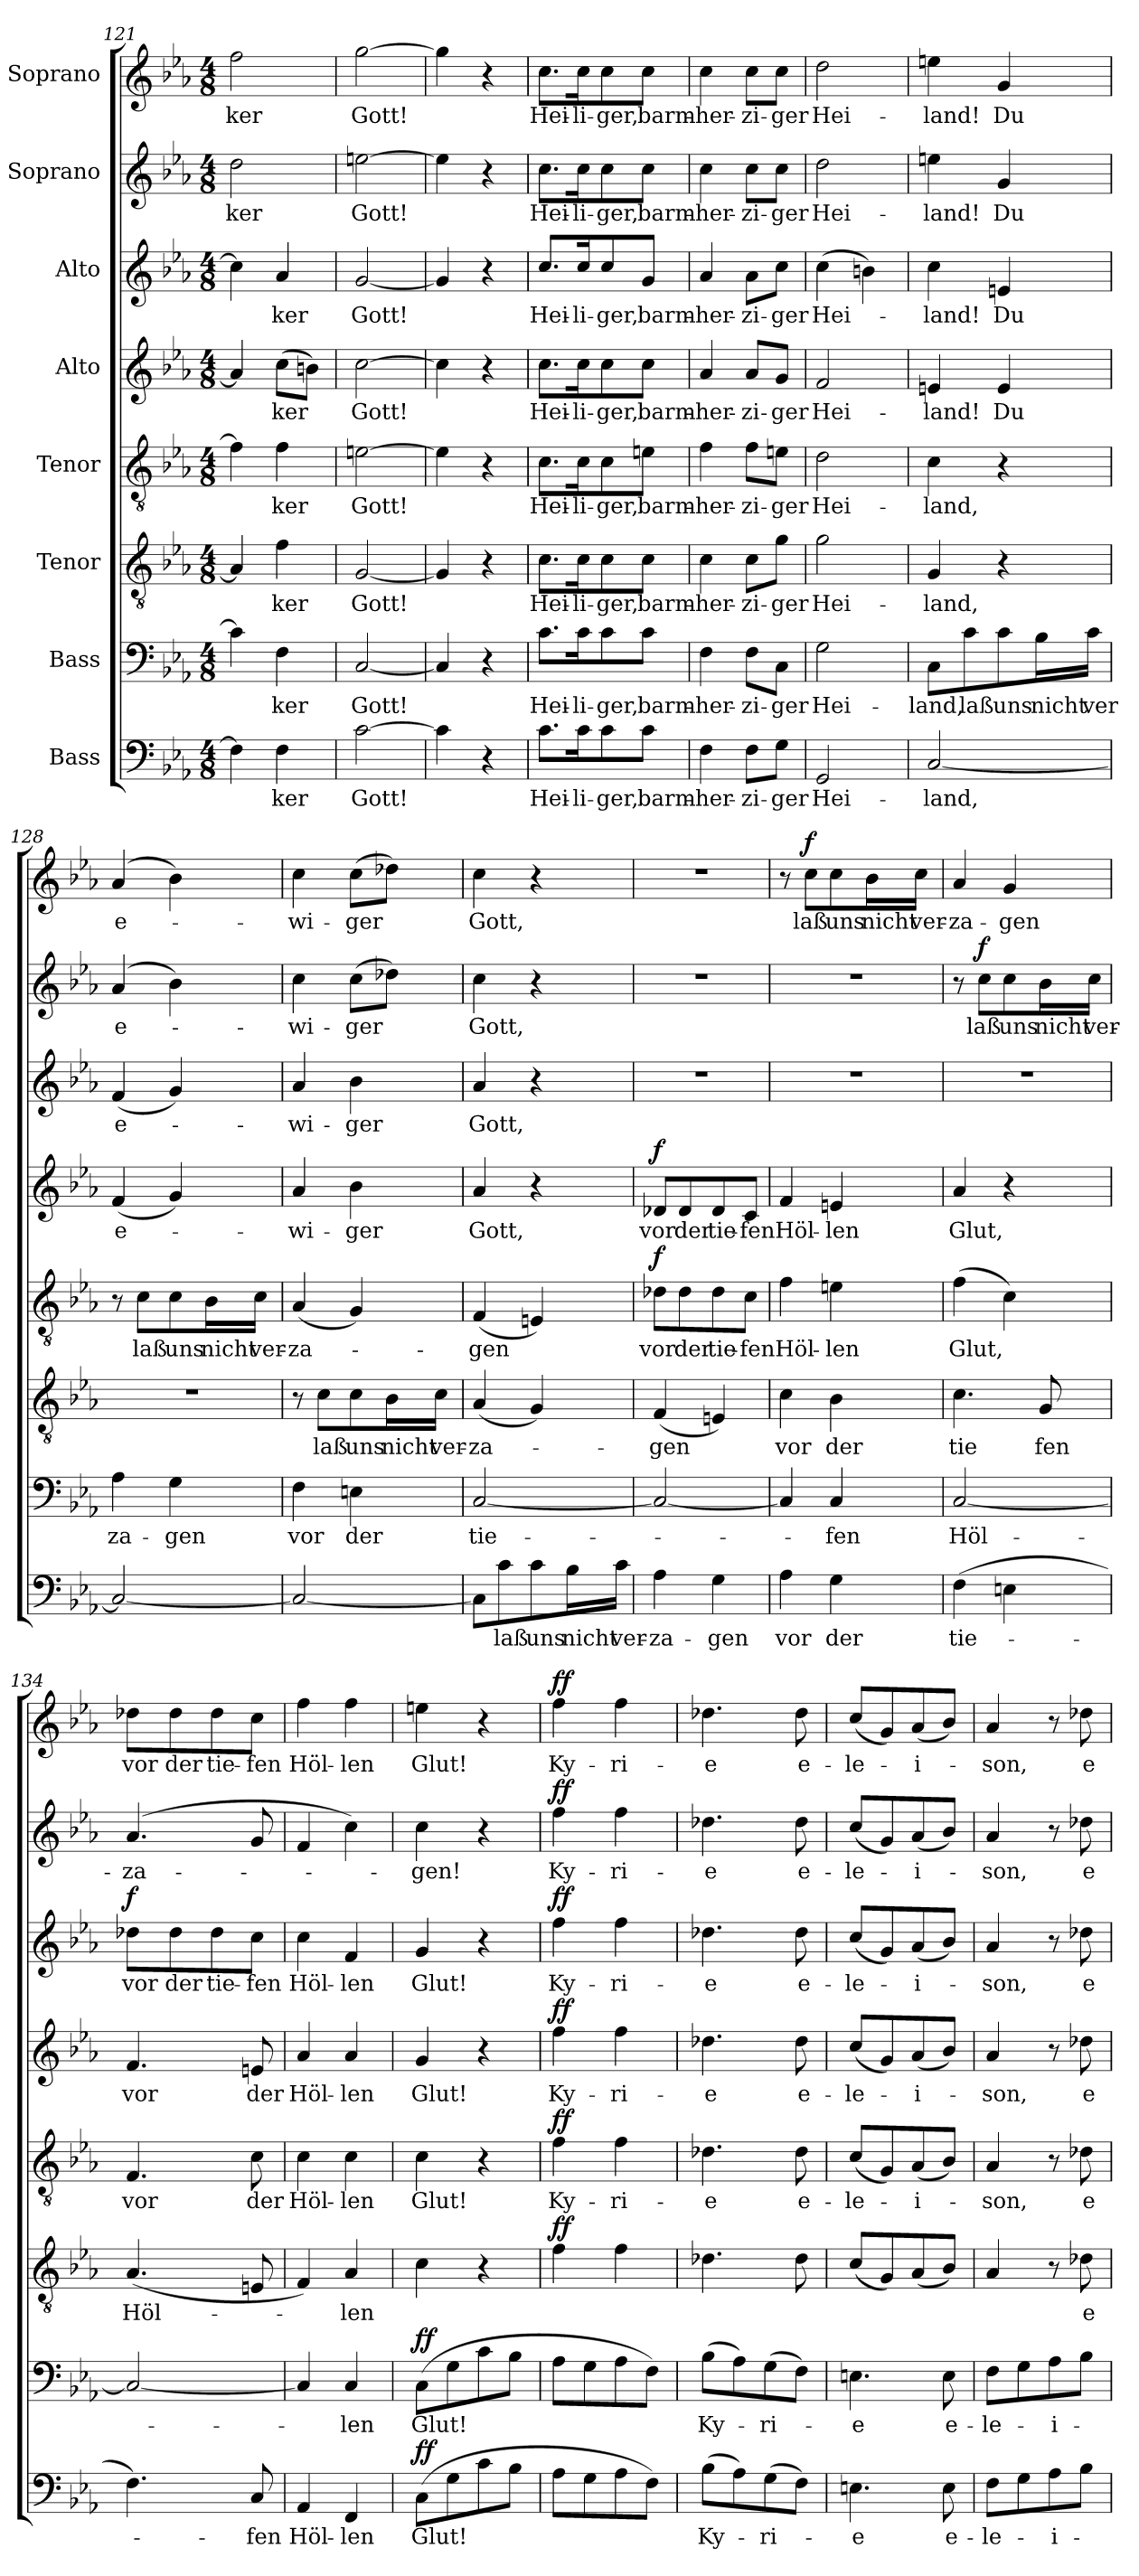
**kern	**text	**dynam	**kern	**text	**dynam	**kern	**text	**dynam	**kern	**text	**dynam	**kern	**text	**dynam	**kern	**text	**dynam	**kern	**text	**dynam	**kern	**text	**dynam
*part8	*part8	*part8	*part7	*part7	*part7	*part6	*part6	*part6	*part5	*part5	*part5	*part4	*part4	*part4	*part3	*part3	*part3	*part2	*part2	*part2	*part1	*part1	*part1
*staff8	*staff8	*staff8	*staff7	*staff7	*staff7	*staff6	*staff6	*staff6	*staff5	*staff5	*staff5	*staff4	*staff4	*staff4	*staff3	*staff3	*staff3	*staff2	*staff2	*staff2	*staff1	*staff1	*staff1
*I"Bass	*	*	*I"Bass	*	*	*I"Tenor	*	*	*I"Tenor	*	*	*I"Alto	*	*	*I"Alto	*	*	*I"Soprano	*	*	*I"Soprano	*	*
*clefF4	*	*	*clefF4	*	*	*clefGv2	*	*	*clefGv2	*	*	*clefG2	*	*	*clefG2	*	*	*clefG2	*	*	*clefG2	*	*
*k[b-e-a-]	*	*	*k[b-e-a-]	*	*	*k[b-e-a-]	*	*	*k[b-e-a-]	*	*	*k[b-e-a-]	*	*	*k[b-e-a-]	*	*	*k[b-e-a-]	*	*	*k[b-e-a-]	*	*
*E-:	*	*	*E-:	*	*	*E-:	*	*	*E-:	*	*	*E-:	*	*	*E-:	*	*	*E-:	*	*	*E-:	*	*
*M4/8	*	*	*M4/8	*	*	*M4/8	*	*	*M4/8	*	*	*M4/8	*	*	*M4/8	*	*	*M4/8	*	*	*M4/8	*	*
=121	=121	=121	=121	=121	=121	=121	=121	=121	=121	=121	=121	=121	=121	=121	=121	=121	=121	=121	=121	=121	=121	=121	=121
!	!	!	!	!	!	!	!	!	!	!	!	!	!	!	!	!	!	!	!LO:LY:b	!	!	!LO:LY:b	!
4F\]	.	.	4c\]	.	.	4A-/]	.	.	4f\]	.	.	4a-/]	.	.	4cc\]	.	.	2dd\	-ker	.	2ff\	-ker	.
!	!LO:LY:b	!	!	!LO:LY:b	!	!	!LO:LY:b	!	!	!LO:LY:b	!	!	!LO:LY:b	!	!	!LO:LY:b	!	!	!	!	!	!	!
4F\	-ker	.	4F\	-ker	.	4f\	-ker	.	4f\	-ker	.	(>8cc\L	-ker	.	4a-/	-ker	.	.	.	.	.	.	.
.	.	.	.	.	.	.	.	.	.	.	.	8bn\J)	.	.	.	.	.	.	.	.	.	.	.
=122	=122	=122	=122	=122	=122	=122	=122	=122	=122	=122	=122	=122	=122	=122	=122	=122	=122	=122	=122	=122	=122	=122	=122
!	!LO:LY:b	!	!	!LO:LY:b	!	!	!LO:LY:b	!	!	!LO:LY:b	!	!	!LO:LY:b	!	!	!LO:LY:b	!	!	!LO:LY:b	!	!	!LO:LY:b	!
[2c\	Gott!	.	[2C/	Gott!	.	[2G/	Gott!	.	[2en\	Gott!	.	[2cc\	Gott!	.	[2g/	Gott!	.	[2een\	Gott!	.	[2gg\	Gott!	.
=123	=123	=123	=123	=123	=123	=123	=123	=123	=123	=123	=123	=123	=123	=123	=123	=123	=123	=123	=123	=123	=123	=123	=123
4c\]	.	.	4C/]	.	.	4G/]	.	.	4e\]	.	.	4cc\]	.	.	4g/]	.	.	4ee\]	.	.	4gg\]	.	.
4r	.	.	4r	.	.	4r	.	.	4r	.	.	4r	.	.	4r	.	.	4r	.	.	4r	.	.
=124	=124	=124	=124	=124	=124	=124	=124	=124	=124	=124	=124	=124	=124	=124	=124	=124	=124	=124	=124	=124	=124	=124	=124
!	!LO:LY:b	!	!	!LO:LY:b	!	!	!LO:LY:b	!	!	!LO:LY:b	!	!	!LO:LY:b	!	!	!LO:LY:b	!	!	!LO:LY:b	!	!	!LO:LY:b	!
8.c\L	Hei-	.	8.c\L	Hei-	.	8.c\L	Hei-	.	8.c\L	Hei-	.	8.cc\L	Hei-	.	8.cc/L	Hei-	.	8.cc\L	Hei-	.	8.cc\L	Hei-	.
!	!LO:LY:b	!	!	!LO:LY:b	!	!	!LO:LY:b	!	!	!LO:LY:b	!	!	!LO:LY:b	!	!	!LO:LY:b	!	!	!LO:LY:b	!	!	!LO:LY:b	!
16c\K	-li-	.	16c\K	-li-	.	16c\K	-li-	.	16c\K	-li-	.	16cc\K	-li-	.	16cc/K	-li-	.	16cc\K	-li-	.	16cc\K	-li-	.
!	!LO:LY:b	!	!	!LO:LY:b	!	!	!LO:LY:b	!	!	!LO:LY:b	!	!	!LO:LY:b	!	!	!LO:LY:b	!	!	!LO:LY:b	!	!	!LO:LY:b	!
8c\	-ger,	.	8c\	-ger,	.	8c\	-ger,	.	8c\	-ger,	.	8cc\	-ger,	.	8cc/	-ger,	.	8cc\	-ger,	.	8cc\	-ger,	.
!	!LO:LY:b	!	!	!LO:LY:b	!	!	!LO:LY:b	!	!	!LO:LY:b	!	!	!LO:LY:b	!	!	!LO:LY:b	!	!	!LO:LY:b	!	!	!LO:LY:b	!
8c\J	barm-	.	8c\J	barm-	.	8c\J	barm-	.	8en\J	barm-	.	8cc\J	barm-	.	8g/J	barm-	.	8cc\J	barm-	.	8cc\J	barm-	.
=125	=125	=125	=125	=125	=125	=125	=125	=125	=125	=125	=125	=125	=125	=125	=125	=125	=125	=125	=125	=125	=125	=125	=125
!	!LO:LY:b	!	!	!LO:LY:b	!	!	!LO:LY:b	!	!	!LO:LY:b	!	!	!LO:LY:b	!	!	!LO:LY:b	!	!	!LO:LY:b	!	!	!LO:LY:b	!
4F\	-her-	.	4F\	-her-	.	4c\	-her-	.	4f\	-her-	.	4a-/	-her-	.	4a-/	-her-	.	4cc\	-her-	.	4cc\	-her-	.
!	!LO:LY:b	!	!	!LO:LY:b	!	!	!LO:LY:b	!	!	!LO:LY:b	!	!	!LO:LY:b	!	!	!LO:LY:b	!	!	!LO:LY:b	!	!	!LO:LY:b	!
8F\L	-zi-	.	8F\L	-zi-	.	8c\L	-zi-	.	8f\L	-zi-	.	8a-/L	-zi-	.	8a-\L	-zi-	.	8cc\L	-zi-	.	8cc\L	-zi-	.
!	!LO:LY:b	!	!	!LO:LY:b	!	!	!LO:LY:b	!	!	!LO:LY:b	!	!	!LO:LY:b	!	!	!LO:LY:b	!	!	!LO:LY:b	!	!	!LO:LY:b	!
8G\J	-ger	.	8C\J	-ger	.	8g\J	-ger	.	8en\J	-ger	.	8g/J	-ger	.	8cc\J	-ger	.	8cc\J	-ger	.	8cc\J	-ger	.
=126	=126	=126	=126	=126	=126	=126	=126	=126	=126	=126	=126	=126	=126	=126	=126	=126	=126	=126	=126	=126	=126	=126	=126
!	!LO:LY:b	!	!	!LO:LY:b	!	!	!LO:LY:b	!	!	!LO:LY:b	!	!	!LO:LY:b	!	!	!LO:LY:b	!	!	!LO:LY:b	!	!	!LO:LY:b	!
2GG/	Hei-	.	2G\	Hei-	.	2g\	Hei-	.	2d\	Hei-	.	2f/	Hei-	.	(>4cc\	Hei-	.	2dd\	Hei-	.	2dd\	Hei-	.
.	.	.	.	.	.	.	.	.	.	.	.	.	.	.	4bn\)	.	.	.	.	.	.	.	.
!!LO:PB:g=z
=127	=127	=127	=127	=127	=127	=127	=127	=127	=127	=127	=127	=127	=127	=127	=127	=127	=127	=127	=127	=127	=127	=127	=127
!	!LO:LY:b	!	!	!LO:LY:b	!	!	!LO:LY:b	!	!	!LO:LY:b	!	!	!LO:LY:b	!	!	!LO:LY:b	!	!	!LO:LY:b	!	!	!LO:LY:b	!
[2C/	-land,	.	8C\L	-land,	.	4G/	-land,	.	4c\	-land,	.	4en/	-land!	.	4cc\	-land!	.	4een\	-land!	.	4een\	-land!	.
!	!	!	!	!LO:LY:b	!	!	!	!	!	!	!	!	!	!	!	!	!	!	!	!	!	!	!
.	.	.	8c\	laß	.	.	.	.	.	.	.	.	.	.	.	.	.	.	.	.	.	.	.
!	!	!	!	!LO:LY:b	!	!	!	!	!	!	!	!	!LO:LY:b	!	!	!LO:LY:b	!	!	!LO:LY:b	!	!	!LO:LY:b	!
.	.	.	8c\	uns	.	4r	.	.	4r	.	.	4e/	Du	.	4en/	Du	.	4g/	Du	.	4g/	Du	.
!	!	!	!	!LO:LY:b	!	!	!	!	!	!	!	!	!	!	!	!	!	!	!	!	!	!	!
.	.	.	16B-\L	nicht	.	.	.	.	.	.	.	.	.	.	.	.	.	.	.	.	.	.	.
!	!	!	!	!LO:LY:b	!	!	!	!	!	!	!	!	!	!	!	!	!	!	!	!	!	!	!
.	.	.	16c\JJ	ver	.	.	.	.	.	.	.	.	.	.	.	.	.	.	.	.	.	.	.
=128	=128	=128	=128	=128	=128	=128	=128	=128	=128	=128	=128	=128	=128	=128	=128	=128	=128	=128	=128	=128	=128	=128	=128
!	!	!	!	!LO:LY:b	!	!	!	!	!	!	!	!	!LO:LY:b	!	!	!LO:LY:b	!	!	!LO:LY:b	!	!	!LO:LY:b	!
2C/_	.	.	4A-\	za-	.	2r	.	.	8r	.	.	(<4f/	e-	.	(<4f/	e-	.	(>4a-/	e-	.	(>4a-/	e-	.
!	!	!	!	!	!	!	!	!	!	!LO:LY:b	!	!	!	!	!	!	!	!	!	!	!	!	!
.	.	.	.	.	.	.	.	.	8c\L	laß	.	.	.	.	.	.	.	.	.	.	.	.	.
!	!	!	!	!LO:LY:b	!	!	!	!	!	!LO:LY:b	!	!	!	!	!	!	!	!	!	!	!	!	!
.	.	.	4G\	-gen	.	.	.	.	8c\	uns	.	4g/)	.	.	4g/)	.	.	4b-\)	.	.	4b-\)	.	.
!	!	!	!	!	!	!	!	!	!	!LO:LY:b	!	!	!	!	!	!	!	!	!	!	!	!	!
.	.	.	.	.	.	.	.	.	16B-\L	nicht	.	.	.	.	.	.	.	.	.	.	.	.	.
!	!	!	!	!	!	!	!	!	!	!LO:LY:b	!	!	!	!	!	!	!	!	!	!	!	!	!
.	.	.	.	.	.	.	.	.	16c\JJ	ver-	.	.	.	.	.	.	.	.	.	.	.	.	.
=129	=129	=129	=129	=129	=129	=129	=129	=129	=129	=129	=129	=129	=129	=129	=129	=129	=129	=129	=129	=129	=129	=129	=129
!	!	!	!	!LO:LY:b	!	!	!	!	!	!LO:LY:b	!	!	!LO:LY:b	!	!	!LO:LY:b	!	!	!LO:LY:b	!	!	!LO:LY:b	!
2C/_	.	.	4F\	vor	.	8r	.	.	(<4A-/	-za-	.	4a-/	-wi-	.	4a-/	-wi-	.	4cc\	-wi-	.	4cc\	-wi-	.
!	!	!	!	!	!	!	!LO:LY:b	!	!	!	!	!	!	!	!	!	!	!	!	!	!	!	!
.	.	.	.	.	.	8c\L	laß	.	.	.	.	.	.	.	.	.	.	.	.	.	.	.	.
!	!	!	!	!LO:LY:b	!	!	!LO:LY:b	!	!	!	!	!	!LO:LY:b	!	!	!LO:LY:b	!	!	!LO:LY:b	!	!	!LO:LY:b	!
.	.	.	4En\	der	.	8c\	uns	.	4G/)	.	.	4b-\	-ger	.	4b-\	-ger	.	(>8cc\L	-ger	.	(>8cc\L	-ger	.
!	!	!	!	!	!	!	!LO:LY:b	!	!	!	!	!	!	!	!	!	!	!	!	!	!	!	!
.	.	.	.	.	.	16B-\L	nicht	.	.	.	.	.	.	.	.	.	.	8dd-X\J)	.	.	8dd-X\J)	.	.
!	!	!	!	!	!	!	!LO:LY:b	!	!	!	!	!	!	!	!	!	!	!	!	!	!	!	!
.	.	.	.	.	.	16c\JJ	ver-	.	.	.	.	.	.	.	.	.	.	.	.	.	.	.	.
=130	=130	=130	=130	=130	=130	=130	=130	=130	=130	=130	=130	=130	=130	=130	=130	=130	=130	=130	=130	=130	=130	=130	=130
!	!	!	!	!LO:LY:b	!	!	!LO:LY:b	!	!	!LO:LY:b	!	!	!LO:LY:b	!	!	!LO:LY:b	!	!	!LO:LY:b	!	!	!LO:LY:b	!
8C\L]	.	.	[2C/	tie-	.	(<4A-/	-za-	.	(<4F/	-gen	.	4a-/	Gott,	.	4a-/	Gott,	.	4cc\	Gott,	.	4cc\	Gott,	.
!	!LO:LY:b	!	!	!	!	!	!	!	!	!	!	!	!	!	!	!	!	!	!	!	!	!	!
8c\	laß	.	.	.	.	.	.	.	.	.	.	.	.	.	.	.	.	.	.	.	.	.	.
!	!LO:LY:b	!	!	!	!	!	!	!	!	!	!	!	!	!	!	!	!	!	!	!	!	!	!
8c\	uns	.	.	.	.	4G/)	.	.	4En/)	.	.	4r	.	.	4r	.	.	4r	.	.	4r	.	.
!	!LO:LY:b	!	!	!	!	!	!	!	!	!	!	!	!	!	!	!	!	!	!	!	!	!	!
16B-\L	nicht	.	.	.	.	.	.	.	.	.	.	.	.	.	.	.	.	.	.	.	.	.	.
!	!LO:LY:b	!	!	!	!	!	!	!	!	!	!	!	!	!	!	!	!	!	!	!	!	!	!
16c\JJ	ver-	.	.	.	.	.	.	.	.	.	.	.	.	.	.	.	.	.	.	.	.	.	.
=131	=131	=131	=131	=131	=131	=131	=131	=131	=131	=131	=131	=131	=131	=131	=131	=131	=131	=131	=131	=131	=131	=131	=131
!	!LO:LY:b	!	!	!	!	!	!LO:LY:b	!	!	!LO:LY:b	!LO:DY:a	!	!LO:LY:b	!LO:DY:a	!	!	!	!	!	!	!	!	!
4A-\	-za-	.	2C/_	.	.	(<4F/	-gen	.	8d-X\L	vor	f	8d-X/L	vor	f	2r	.	.	2r	.	.	2r	.	.
!	!	!	!	!	!	!	!	!	!	!LO:LY:b	!	!	!LO:LY:b	!	!	!	!	!	!	!	!	!	!
.	.	.	.	.	.	.	.	.	8d-\	der	.	8d-/	der	.	.	.	.	.	.	.	.	.	.
!	!LO:LY:b	!	!	!	!	!	!	!	!	!LO:LY:b	!	!	!LO:LY:b	!	!	!	!	!	!	!	!	!	!
4G\	-gen	.	.	.	.	4En/)	.	.	8d-\	tie-	.	8d-/	tie-	.	.	.	.	.	.	.	.	.	.
!	!	!	!	!	!	!	!	!	!	!LO:LY:b	!	!	!LO:LY:b	!	!	!	!	!	!	!	!	!	!
.	.	.	.	.	.	.	.	.	8c\J	-fen	.	8c/J	-fen	.	.	.	.	.	.	.	.	.	.
!!LO:PB:g=z
=132	=132	=132	=132	=132	=132	=132	=132	=132	=132	=132	=132	=132	=132	=132	=132	=132	=132	=132	=132	=132	=132	=132	=132
!	!LO:LY:b	!	!	!	!	!	!LO:LY:b	!	!	!LO:LY:b	!	!	!LO:LY:b	!	!	!	!	!	!	!	!	!	!
4A-\	vor	.	4C/]	.	.	4c\	vor	.	4f\	Höl-	.	4f/	Höl-	.	2r	.	.	2r	.	.	8r	.	.
!	!	!	!	!	!	!	!	!	!	!	!	!	!	!	!	!	!	!	!	!	!	!LO:LY:b	!LO:DY:a
.	.	.	.	.	.	.	.	.	.	.	.	.	.	.	.	.	.	.	.	.	8cc\L	laß	f
!	!LO:LY:b	!	!	!LO:LY:b	!	!	!LO:LY:b	!	!	!LO:LY:b	!	!	!LO:LY:b	!	!	!	!	!	!	!	!	!LO:LY:b	!
4G\	der	.	4C/	-fen	.	4B-\	der	.	4en\	-len	.	4en/	-len	.	.	.	.	.	.	.	8cc\	uns	.
!	!	!	!	!	!	!	!	!	!	!	!	!	!	!	!	!	!	!	!	!	!	!LO:LY:b	!
.	.	.	.	.	.	.	.	.	.	.	.	.	.	.	.	.	.	.	.	.	16b-\L	nicht	.
!	!	!	!	!	!	!	!	!	!	!	!	!	!	!	!	!	!	!	!	!	!	!LO:LY:b	!
.	.	.	.	.	.	.	.	.	.	.	.	.	.	.	.	.	.	.	.	.	16cc\JJ	ver-	.
=133	=133	=133	=133	=133	=133	=133	=133	=133	=133	=133	=133	=133	=133	=133	=133	=133	=133	=133	=133	=133	=133	=133	=133
!	!LO:LY:b	!	!	!LO:LY:b	!	!	!LO:LY:b	!	!	!LO:LY:b	!	!	!LO:LY:b	!	!	!	!	!	!	!	!	!LO:LY:b	!
(>4F\	tie-	.	[2C/	Höl-	.	4.c\	tie	.	(>4f\	Glut,	.	4a-/	Glut,	.	2r	.	.	8r	.	.	4a-/	-za-	.
!	!	!	!	!	!	!	!	!	!	!	!	!	!	!	!	!	!	!	!LO:LY:b	!LO:DY:a	!	!	!
.	.	.	.	.	.	.	.	.	.	.	.	.	.	.	.	.	.	8cc\L	laß	f	.	.	.
!	!	!	!	!	!	!	!	!	!	!	!	!	!	!	!	!	!	!	!LO:LY:b	!	!	!LO:LY:b	!
4En\	.	.	.	.	.	.	.	.	4c\)	.	.	4r	.	.	.	.	.	8cc\	uns	.	4g/	-gen	.
!	!	!	!	!	!	!	!LO:LY:b	!	!	!	!	!	!	!	!	!	!	!	!LO:LY:b	!	!	!	!
.	.	.	.	.	.	8G/	fen	.	.	.	.	.	.	.	.	.	.	16b-\L	nicht	.	.	.	.
!	!	!	!	!	!	!	!	!	!	!	!	!	!	!	!	!	!	!	!LO:LY:b	!	!	!	!
.	.	.	.	.	.	.	.	.	.	.	.	.	.	.	.	.	.	16cc\JJ	ver-	.	.	.	.
=134	=134	=134	=134	=134	=134	=134	=134	=134	=134	=134	=134	=134	=134	=134	=134	=134	=134	=134	=134	=134	=134	=134	=134
!	!	!	!	!	!	!	!LO:LY:b	!	!	!LO:LY:b	!	!	!LO:LY:b	!	!	!LO:LY:b	!LO:DY:a	!	!LO:LY:b	!	!	!LO:LY:b	!
4.F\)	.	.	2C/_	.	.	(<4.A-/	Höl-	.	4.F/	vor	.	4.f/	vor	.	8dd-X\L	vor	f	(>4.a-/	-za-	.	8dd-X\L	vor	.
!	!	!	!	!	!	!	!	!	!	!	!	!	!	!	!	!LO:LY:b	!	!	!	!	!	!LO:LY:b	!
.	.	.	.	.	.	.	.	.	.	.	.	.	.	.	8dd-\	der	.	.	.	.	8dd-\	der	.
!	!	!	!	!	!	!	!	!	!	!	!	!	!	!	!	!LO:LY:b	!	!	!	!	!	!LO:LY:b	!
.	.	.	.	.	.	.	.	.	.	.	.	.	.	.	8dd-\	tie-	.	.	.	.	8dd-\	tie-	.
!	!LO:LY:b	!	!	!	!	!	!	!	!	!LO:LY:b	!	!	!LO:LY:b	!	!	!LO:LY:b	!	!	!	!	!	!LO:LY:b	!
8C/	-fen	.	.	.	.	8En/	.	.	8c\	der	.	8en/	der	.	8cc\J	-fen	.	8g/	.	.	8cc\J	-fen	.
=135	=135	=135	=135	=135	=135	=135	=135	=135	=135	=135	=135	=135	=135	=135	=135	=135	=135	=135	=135	=135	=135	=135	=135
!	!LO:LY:b	!	!	!	!	!	!	!	!	!LO:LY:b	!	!	!LO:LY:b	!	!	!LO:LY:b	!	!	!	!	!	!LO:LY:b	!
4AA-/	Höl-	.	4C/]	.	.	4F/)	.	.	4c\	Höl-	.	4a-/	Höl-	.	4cc\	Höl-	.	4f/	.	.	4ff\	Höl-	.
!	!LO:LY:b	!	!	!LO:LY:b	!	!	!LO:LY:b	!	!	!LO:LY:b	!	!	!LO:LY:b	!	!	!LO:LY:b	!	!	!	!	!	!LO:LY:b	!
4FF/	-len	.	4C/	-len	.	4A-/	-len	.	4c\	-len	.	4a-/	-len	.	4f/	-len	.	4cc\)	.	.	4ff\	-len	.
=136	=136	=136	=136	=136	=136	=136	=136	=136	=136	=136	=136	=136	=136	=136	=136	=136	=136	=136	=136	=136	=136	=136	=136
!	!LO:LY:b	!LO:DY:a	!	!LO:LY:b	!LO:DY:a	!	!	!	!	!LO:LY:b	!	!	!LO:LY:b	!	!	!LO:LY:b	!	!	!LO:LY:b	!	!	!LO:LY:b	!
(>8C\L	Glut!	ff	(>8C\L	Glut!	ff	4c\	.	.	4c\	Glut!	.	4g/	Glut!	.	4g/	Glut!	.	4cc\	-gen!	.	4een\	Glut!	.
8G\	.	.	8G\	.	.	.	.	.	.	.	.	.	.	.	.	.	.	.	.	.	.	.	.
8c\	.	.	8c\	.	.	4r	.	.	4r	.	.	4r	.	.	4r	.	.	4r	.	.	4r	.	.
8B-\J	.	.	8B-\J	.	.	.	.	.	.	.	.	.	.	.	.	.	.	.	.	.	.	.	.
=137	=137	=137	=137	=137	=137	=137	=137	=137	=137	=137	=137	=137	=137	=137	=137	=137	=137	=137	=137	=137	=137	=137	=137
!	!	!	!	!	!	!	!	!LO:DY:a	!	!LO:LY:b	!LO:DY:a	!	!LO:LY:b	!LO:DY:a	!	!LO:LY:b	!LO:DY:a	!	!LO:LY:b	!LO:DY:a	!	!LO:LY:b	!LO:DY:a
8A-\L	.	.	8A-\L	.	.	4f\	.	ff	4f\	Ky-	ff	4ff\	Ky-	ff	4ff\	Ky-	ff	4ff\	Ky-	ff	4ff\	Ky-	ff
8G\	.	.	8G\	.	.	.	.	.	.	.	.	.	.	.	.	.	.	.	.	.	.	.	.
!	!	!	!	!	!	!	!	!	!	!LO:LY:b	!	!	!LO:LY:b	!	!	!LO:LY:b	!	!	!LO:LY:b	!	!	!LO:LY:b	!
8A-\	.	.	8A-\	.	.	4f\	.	.	4f\	-ri-	.	4ff\	-ri-	.	4ff\	-ri-	.	4ff\	-ri-	.	4ff\	-ri-	.
8F\J)	.	.	8F\J)	.	.	.	.	.	.	.	.	.	.	.	.	.	.	.	.	.	.	.	.
=138	=138	=138	=138	=138	=138	=138	=138	=138	=138	=138	=138	=138	=138	=138	=138	=138	=138	=138	=138	=138	=138	=138	=138
!	!LO:LY:b	!	!	!LO:LY:b	!	!	!	!	!	!LO:LY:b	!	!	!LO:LY:b	!	!	!LO:LY:b	!	!	!LO:LY:b	!	!	!LO:LY:b	!
(>8B-\L	Ky-	.	(>8B-\L	Ky-	.	4.d-X\	.	.	4.d-X\	-e	.	4.dd-X\	-e	.	4.dd-X\	-e	.	4.dd-X\	-e	.	4.dd-X\	-e	.
8A-\)	.	.	8A-\)	.	.	.	.	.	.	.	.	.	.	.	.	.	.	.	.	.	.	.	.
!	!LO:LY:b	!	!	!LO:LY:b	!	!	!	!	!	!	!	!	!	!	!	!	!	!	!	!	!	!	!
(>8G\	-ri-	.	(>8G\	-ri-	.	.	.	.	.	.	.	.	.	.	.	.	.	.	.	.	.	.	.
!	!	!	!	!	!	!	!	!	!	!LO:LY:b	!	!	!LO:LY:b	!	!	!LO:LY:b	!	!	!LO:LY:b	!	!	!LO:LY:b	!
8F\J)	.	.	8F\J)	.	.	8d-\	.	.	8d-\	e-	.	8dd-\	e-	.	8dd-\	e-	.	8dd-\	e-	.	8dd-\	e-	.
=139	=139	=139	=139	=139	=139	=139	=139	=139	=139	=139	=139	=139	=139	=139	=139	=139	=139	=139	=139	=139	=139	=139	=139
!	!LO:LY:b	!	!	!LO:LY:b	!	!	!	!	!	!LO:LY:b	!	!	!LO:LY:b	!	!	!LO:LY:b	!	!	!LO:LY:b	!	!	!LO:LY:b	!
4.En\	-e	.	4.En\	-e	.	(<8c/L	.	.	(<8c/L	-le-	.	(<8cc/L	-le-	.	(<8cc/L	-le-	.	(<8cc/L	-le-	.	(<8cc/L	-le-	.
.	.	.	.	.	.	8G/)	.	.	8G/)	.	.	8g/)	.	.	8g/)	.	.	8g/)	.	.	8g/)	.	.
!	!	!	!	!	!	!	!	!	!	!LO:LY:b	!	!	!LO:LY:b	!	!	!LO:LY:b	!	!	!LO:LY:b	!	!	!LO:LY:b	!
.	.	.	.	.	.	(<8A-/	.	.	(<8A-/	-i-	.	(<8a-/	-i-	.	(<8a-/	-i-	.	(<8a-/	-i-	.	(<8a-/	-i-	.
!	!LO:LY:b	!	!	!LO:LY:b	!	!	!	!	!	!	!	!	!	!	!	!	!	!	!	!	!	!	!
8E\	e-	.	8E\	e-	.	8B-/J)	.	.	8B-/J)	.	.	8b-/J)	.	.	8b-/J)	.	.	8b-/J)	.	.	8b-/J)	.	.
!!LO:PB:g=z
=140	=140	=140	=140	=140	=140	=140	=140	=140	=140	=140	=140	=140	=140	=140	=140	=140	=140	=140	=140	=140	=140	=140	=140
!	!LO:LY:b	!	!	!LO:LY:b	!	!	!	!	!	!LO:LY:b	!	!	!LO:LY:b	!	!	!LO:LY:b	!	!	!LO:LY:b	!	!	!LO:LY:b	!
8F\L	-le-	.	8F\L	-le-	.	4A-/	.	.	4A-/	-son,	.	4a-/	-son,	.	4a-/	-son,	.	4a-/	-son,	.	4a-/	-son,	.
8G\	.	.	8G\	.	.	.	.	.	.	.	.	.	.	.	.	.	.	.	.	.	.	.	.
!	!LO:LY:b	!	!	!LO:LY:b	!	!	!	!	!	!	!	!	!	!	!	!	!	!	!	!	!	!	!
8A-\	-i-	.	8A-\	-i-	.	8r	.	.	8r	.	.	8r	.	.	8r	.	.	8r	.	.	8r	.	.
!	!	!	!	!	!	!	!LO:LY:b	!	!	!LO:LY:b	!	!	!LO:LY:b	!	!	!LO:LY:b	!	!	!LO:LY:b	!	!	!LO:LY:b	!
8B-\J	.	.	8B-\J	.	.	8d-X\	e	.	8d-X\	e-	.	8dd-X\	e-	.	8dd-X\	e-	.	8dd-X\	e-	.	8dd-X\	e-	.
=	=	=	=	=	=	=	=	=	=	=	=	=	=	=	=	=	=	=	=	=	=	=	=
*-	*-	*-	*-	*-	*-	*-	*-	*-	*-	*-	*-	*-	*-	*-	*-	*-	*-	*-	*-	*-	*-	*-	*-
